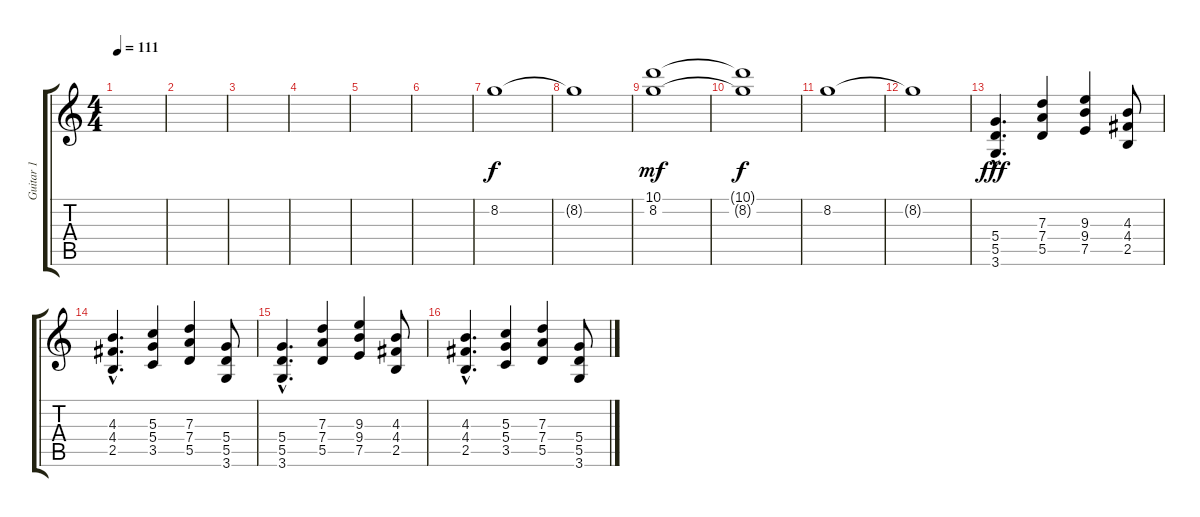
\track ("Guitar 1" "Guitar 1") {instrument distortionguitar}
\staff {score tabs}
\tuning (E4 B3 G3 D3 A2 E2) {hide}
\ts (4 4)
\tempo 111
\clef g2
\ks c
|
|
|
|
|
|
8.2.1{volume 16} |
8.2{t}.1 |
(10.1 8.2).1{dy mf} |
(10.1{t} 8.2{t}).1{dy f} |
8.2.1 |
8.2{t}.1 |
(5.4{hac} 5.5{hac} 3.6{hac}).4{d dy fff} (7.3 7.4 5.5).4 (9.3 9.4 7.5).4 (4.3 4.4 2.5).8 |
(4.3{hac} 4.4{hac} 2.5{hac}).4{d} (5.3 5.4 3.5).4 (7.3 7.4 5.5).4 (5.4 5.5 3.6).8 |
(5.4{hac} 5.5{hac} 3.6{hac}).4{d} (7.3 7.4 5.5).4 (9.3 9.4 7.5).4 (4.3 4.4 2.5).8 |
(4.3{hac} 4.4{hac} 2.5{hac}).4{d} (5.3 5.4 3.5).4 (7.3 7.4 5.5).4 (5.4 5.5 3.6).8
